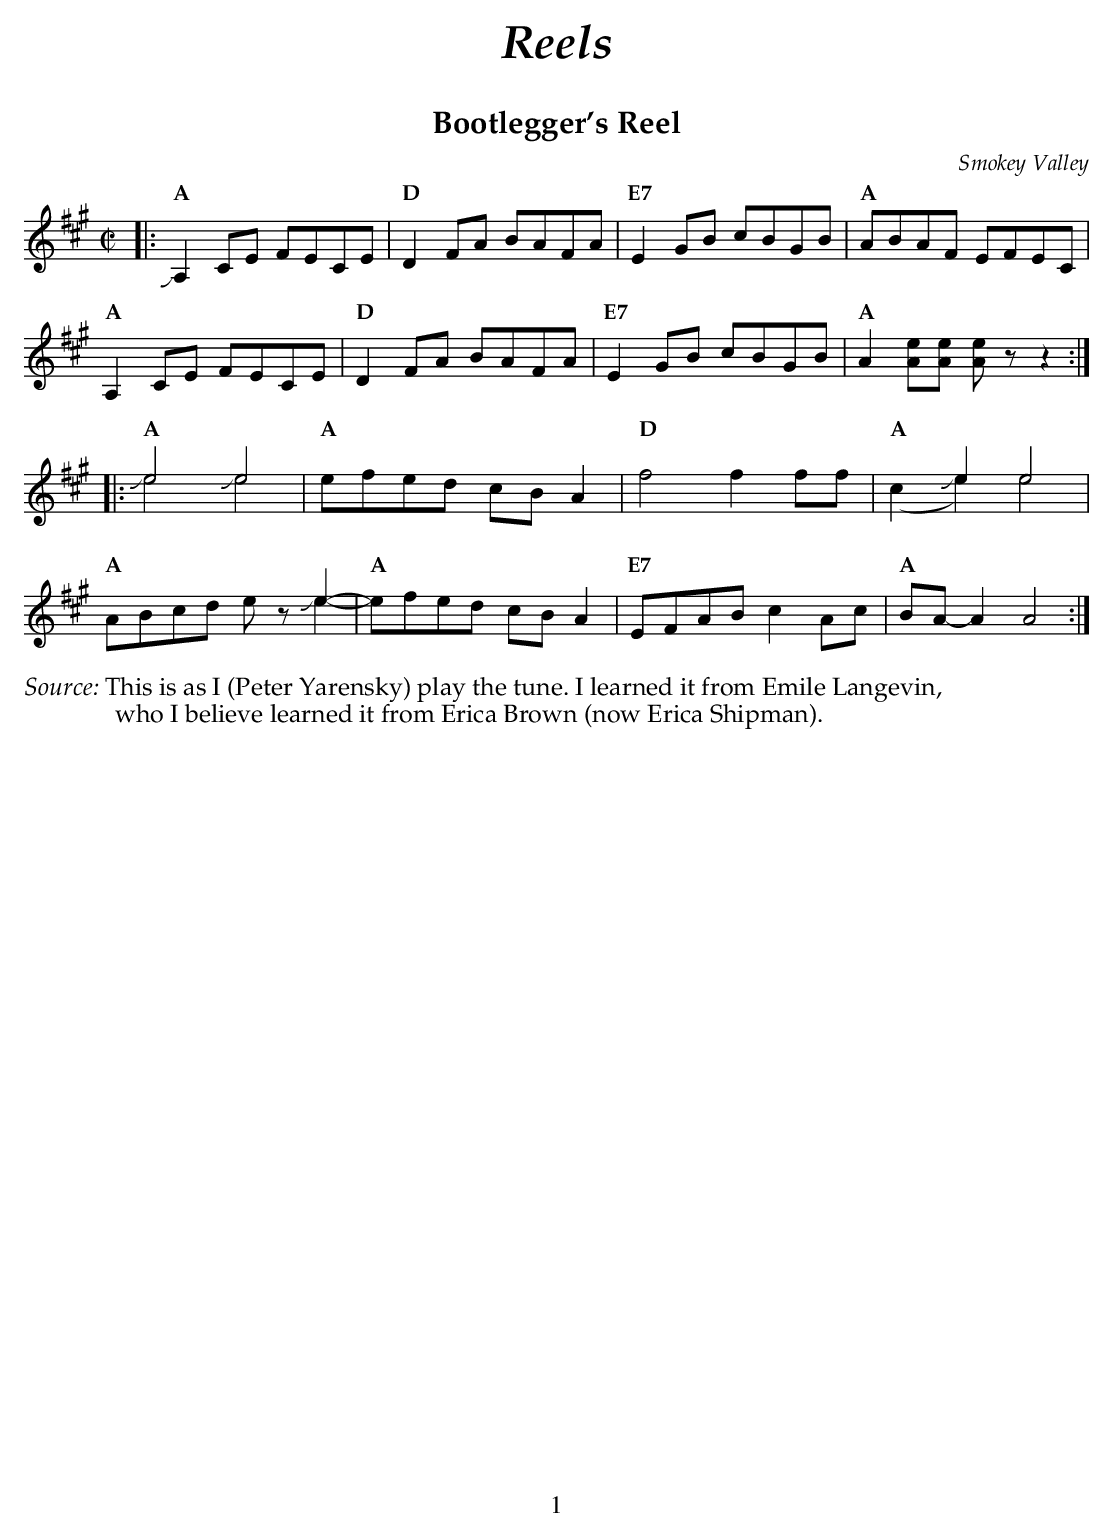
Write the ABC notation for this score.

X:1
T:Bootlegger's Reel
C:Smokey Valley
U:s = !slide!
U:t = !trill!
M:C|
L:1/8
K:A
|: "A" sA,2CE FECE | "D" D2FA BAFA     | "E7" E2GB cBGB | "A" ABAF EFEC  |
   "A" A,2CE FECE  | "D" D2FA BAFA     | "E7" E2GB cBGB | "A" A2 [Ae][Ae] [Ae]zz2 :|
|: "A" (& se4 se4 & e4e4 &)            | "A" efed cBA2  | "D" f4 f2ff    | "A" (& x2se2 e4 & (c2e2) e4 &) |
   "A" (& x4 x2 se2- & ABcd ez e2- &)  | "A" efed cBA2  | "E7" EFAB c2Ac | "A" BA-A2 A4 :|
